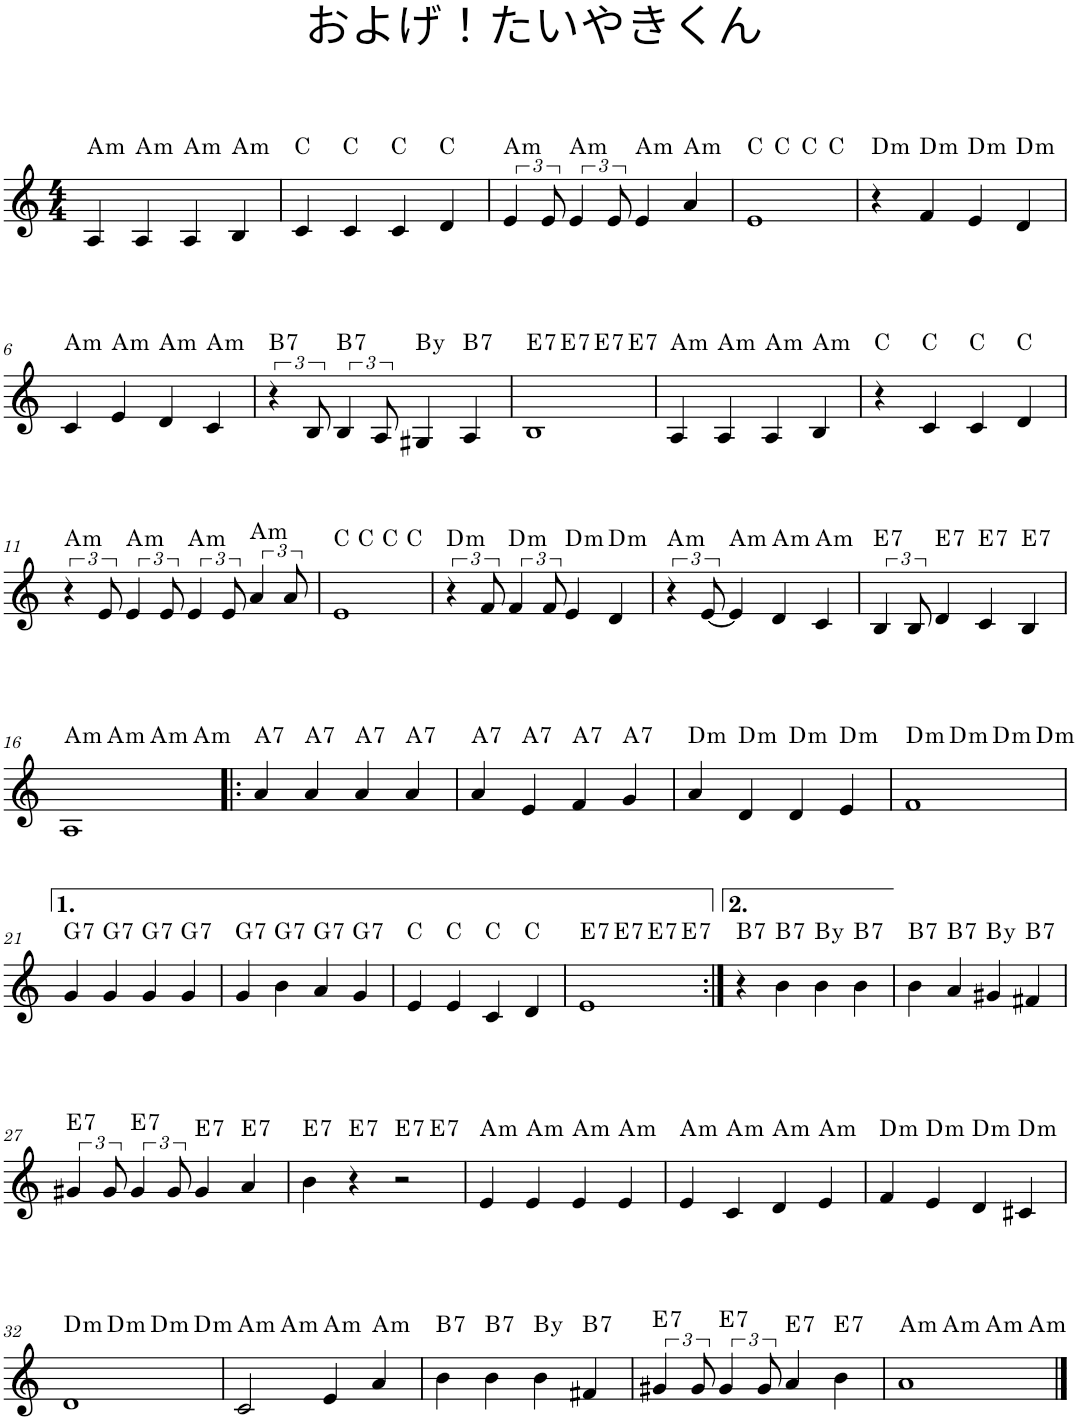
**kern	**harte
*part1	*part1
*staff1	*
*I"Piano	*
*I'Pno.	*
*clefG2	*
*k[]	*
*M4/4	*
=1	=1
!	!LO:H:kt=m
4A/	A:min
!	!LO:H:kt=m
4A/	A:min
!	!LO:H:kt=m
4A/	A:min
!	!LO:H:kt=m
4B/	A:min
=2	=2
4c/	C:maj
4c/	C:maj
4c/	C:maj
4d/	C:maj
=3	=3
!	!LO:H:kt=m
6e/	A:min
12e/	.
!	!LO:H:kt=m
6e/	A:min
12e/	.
!	!LO:H:kt=m
4e/	A:min
!	!LO:H:kt=m
4a/	A:min
=4	=4
*^	*
*	*^	*
*	*	*^	*
1e	4ryy	2ryy	2.ryy	C:maj
.	2.ryy	.	.	C:maj
.	.	2ryy	.	C:maj
.	.	.	4ryy	C:maj
=5	=5	=5	=5	=5
!	!	!	!	!LO:H:kt=m
*v	*v	*v	*v	*
4r	D:min
!	!LO:H:kt=m
4f/	D:min
!	!LO:H:kt=m
4e/	D:min
!	!LO:H:kt=m
4d/	D:min
!!LO:LB:g=z
=6	=6
!	!LO:H:kt=m
4c/	A:min
!	!LO:H:kt=m
4e/	A:min
!	!LO:H:kt=m
4d/	A:min
!	!LO:H:kt=m
4c/	A:min
=7	=7
!	!LO:H:kt=7
6r	B:7
12B/	.
!	!LO:H:kt=7
6B/	B:7
12A/	.
!	!LO:H:kt=y
4G#X/	.
!	!LO:H:kt=7
4A/	B:7
=8	=8
!	!LO:H:kt=7
*^	*
*	*^	*
*	*	*^	*
1B	4ryy	2ryy	2.ryy	E:7
!	!	!	!	!LO:H:kt=7
.	2.ryy	.	.	E:7
!	!	!	!	!LO:H:kt=7
.	.	2ryy	.	E:7
!	!	!	!	!LO:H:kt=7
.	.	.	4ryy	E:7
=9	=9	=9	=9	=9
!	!	!	!	!LO:H:kt=m
*v	*v	*v	*v	*
4A/	A:min
!	!LO:H:kt=m
4A/	A:min
!	!LO:H:kt=m
4A/	A:min
!	!LO:H:kt=m
4B/	A:min
=10	=10
4r	C:maj
4c/	C:maj
4c/	C:maj
4d/	C:maj
!!LO:LB:g=z
=11	=11
!	!LO:H:kt=m
6r	A:min
12e/	.
!	!LO:H:kt=m
6e/	A:min
12e/	.
!	!LO:H:kt=m
6e/	A:min
12e/	.
!	!LO:H:kt=m
6a/	A:min
12a/	.
=12	=12
*^	*
*	*^	*
*	*	*^	*
1e	4ryy	2ryy	2.ryy	C:maj
.	2.ryy	.	.	C:maj
.	.	2ryy	.	C:maj
.	.	.	4ryy	C:maj
=13	=13	=13	=13	=13
!	!	!	!	!LO:H:kt=m
*v	*v	*v	*v	*
6r	D:min
12f/	.
!	!LO:H:kt=m
6f/	D:min
12f/	.
!	!LO:H:kt=m
4e/	D:min
!	!LO:H:kt=m
4d/	D:min
=14	=14
!	!LO:H:kt=m
6r	A:min
[12e/	.
!	!LO:H:kt=m
4e/]	A:min
!	!LO:H:kt=m
4d/	A:min
!	!LO:H:kt=m
4c/	A:min
=15	=15
!	!LO:H:kt=7
6B/	E:7
12B/	.
!	!LO:H:kt=7
4d/	E:7
!	!LO:H:kt=7
4c/	E:7
!	!LO:H:kt=7
4B/	E:7
!!LO:LB:g=z
=16	=16
!	!LO:H:kt=m
*^	*
*	*^	*
*	*	*^	*
1A	4ryy	2ryy	2.ryy	A:min
!	!	!	!	!LO:H:kt=m
.	2.ryy	.	.	A:min
!	!	!	!	!LO:H:kt=m
.	.	2ryy	.	A:min
!	!	!	!	!LO:H:kt=m
.	.	.	4ryy	A:min
=17!|:	=17!|:	=17!|:	=17!|:	=17!|:
!	!	!	!	!LO:H:kt=7
*v	*v	*v	*v	*
4a/	A:7
!	!LO:H:kt=7
4a/	A:7
!	!LO:H:kt=7
4a/	A:7
!	!LO:H:kt=7
4a/	A:7
=18	=18
!	!LO:H:kt=7
4a/	A:7
!	!LO:H:kt=7
4e/	A:7
!	!LO:H:kt=7
4f/	A:7
!	!LO:H:kt=7
4g/	A:7
=19	=19
!	!LO:H:kt=m
4a/	D:min
!	!LO:H:kt=m
4d/	D:min
!	!LO:H:kt=m
4d/	D:min
!	!LO:H:kt=m
4e/	D:min
=20	=20
!	!LO:H:kt=m
*^	*
*	*^	*
*	*	*^	*
1f	4ryy	2ryy	2.ryy	D:min
!	!	!	!	!LO:H:kt=m
.	2.ryy	.	.	D:min
!	!	!	!	!LO:H:kt=m
.	.	2ryy	.	D:min
!	!	!	!	!LO:H:kt=m
.	.	.	4ryy	D:min
!!LO:LB:g=z	!!	!!	!!
=21	=21	=21	=21	=21
!	!	!	!	!LO:H:kt=7
*v	*v	*v	*v	*
4g/	G:7
!	!LO:H:kt=7
4g/	G:7
!	!LO:H:kt=7
4g/	G:7
!	!LO:H:kt=7
4g/	G:7
=22	=22
!	!LO:H:kt=7
4g/	G:7
!	!LO:H:kt=7
4b\	G:7
!	!LO:H:kt=7
4a/	G:7
!	!LO:H:kt=7
4g/	G:7
=23	=23
4e/	C:maj
4e/	C:maj
4c/	C:maj
4d/	C:maj
=24	=24
!	!LO:H:kt=7
*^	*
*	*^	*
*	*	*^	*
1e	4ryy	2ryy	2.ryy	E:7
!	!	!	!	!LO:H:kt=7
.	2.ryy	.	.	E:7
!	!	!	!	!LO:H:kt=7
.	.	2ryy	.	E:7
!	!	!	!	!LO:H:kt=7
.	.	.	4ryy	E:7
=25:|!	=25:|!	=25:|!	=25:|!	=25:|!
!	!	!	!	!LO:H:kt=7
*v	*v	*v	*v	*
4r	B:7
!	!LO:H:kt=7
4b\	B:7
!	!LO:H:kt=y
4b\	.
!	!LO:H:kt=7
4b\	B:7
=26	=26
!	!LO:H:kt=7
4b\	B:7
!	!LO:H:kt=7
4a/	B:7
!	!LO:H:kt=y
4g#X/	.
!	!LO:H:kt=7
4f#X/	B:7
!!LO:LB:g=z
=27	=27
!	!LO:H:kt=7
6g#X/	E:7
12g#/	.
!	!LO:H:kt=7
6g#/	E:7
12g#/	.
!	!LO:H:kt=7
4g#/	E:7
!	!LO:H:kt=7
4a/	E:7
=28	=28
!	!LO:H:kt=7
*^	*
4b\	2.ryy	E:7
!	!	!LO:H:kt=7
4r	.	E:7
!	!	!LO:H:kt=7
2r	.	E:7
!	!	!LO:H:kt=7
.	4ryy	E:7
=29	=29	=29
!	!	!LO:H:kt=m
*v	*v	*
4e/	A:min
!	!LO:H:kt=m
4e/	A:min
!	!LO:H:kt=m
4e/	A:min
!	!LO:H:kt=m
4e/	A:min
=30	=30
!	!LO:H:kt=m
4e/	A:min
!	!LO:H:kt=m
4c/	A:min
!	!LO:H:kt=m
4d/	A:min
!	!LO:H:kt=m
4e/	A:min
=31	=31
!	!LO:H:kt=m
4f/	D:min
!	!LO:H:kt=m
4e/	D:min
!	!LO:H:kt=m
4d/	D:min
!	!LO:H:kt=m
4c#X/	D:min
!!LO:LB:g=z
=32	=32
!	!LO:H:kt=m
*^	*
*	*^	*
*	*	*^	*
1d	4ryy	2ryy	2.ryy	D:min
!	!	!	!	!LO:H:kt=m
.	2.ryy	.	.	D:min
!	!	!	!	!LO:H:kt=m
.	.	2ryy	.	D:min
!	!	!	!	!LO:H:kt=m
.	.	.	4ryy	D:min
=33	=33	=33	=33	=33
!	!	!	!	!LO:H:kt=m
*	*v	*v	*v	*
2c/	4ryy	A:min
!	!	!LO:H:kt=m
.	2.ryy	A:min
!	!	!LO:H:kt=m
4e/	.	A:min
!	!	!LO:H:kt=m
4a/	.	A:min
=34	=34	=34
!	!	!LO:H:kt=7
*v	*v	*
4b\	B:7
!	!LO:H:kt=7
4b\	B:7
!	!LO:H:kt=y
4b\	.
!	!LO:H:kt=7
4f#X/	B:7
=35	=35
!	!LO:H:kt=7
6g#X/	E:7
12g#/	.
!	!LO:H:kt=7
6g#/	E:7
12g#/	.
!	!LO:H:kt=7
4a/	E:7
!	!LO:H:kt=7
4b\	E:7
=36	=36
!	!LO:H:kt=m
*^	*
*	*^	*
*	*	*^	*
1a	4ryy	2ryy	2.ryy	A:min
!	!	!	!	!LO:H:kt=m
.	2.ryy	.	.	A:min
!	!	!	!	!LO:H:kt=m
.	.	2ryy	.	A:min
!	!	!	!	!LO:H:kt=m
.	.	.	4ryy	A:min
*v	*v	*v	*v	*
==	==
*-	*-
